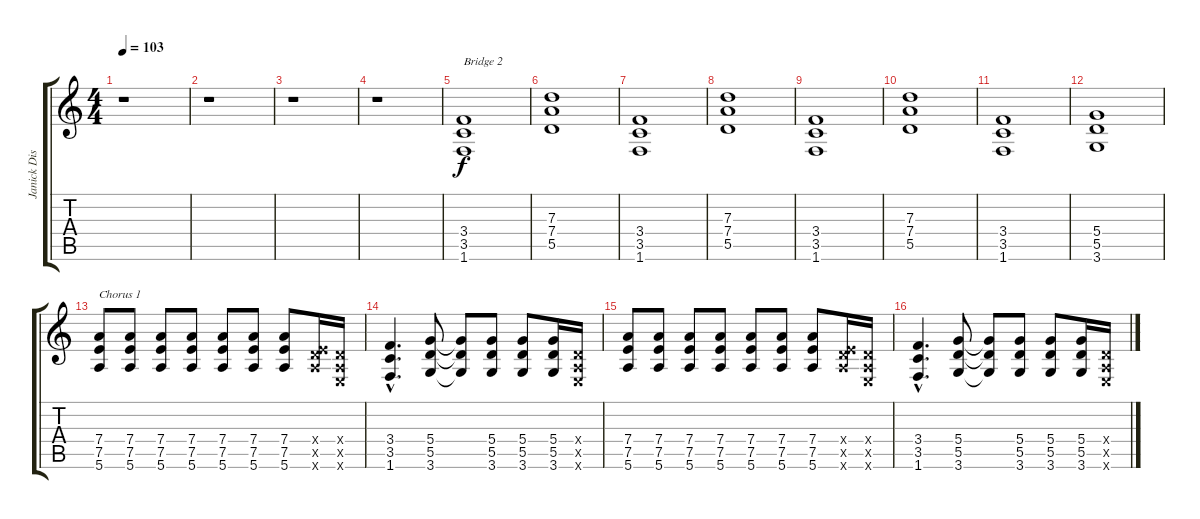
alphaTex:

\track ("Janick Distortion" "Janick Dis") {instrument distortionguitar}
\staff {score tabs}
\tuning (E4 B3 G3 D3 A2 E2) {hide}
\ts (4 4)
\tempo 103
\clef g2
\ks c
r.1{dy f} |
r.1 |
r.1 |
r.1 |
(3.4 3.5 1.6).1{txt "Bridge 2"} |
(7.3 7.4 5.5).1 |
(3.4 3.5 1.6).1 |
(7.3 7.4 5.5).1 |
(3.4 3.5 1.6).1 |
(7.3 7.4 5.5).1 |
(3.4 3.5 1.6).1 |
(5.4 5.5 3.6).1 |
(7.4 7.5 5.6).8{txt "Chorus 1"} (7.4 7.5 5.6).8 (7.4 7.5 5.6).8 (7.4 7.5 5.6).8 (7.4 7.5 5.6).8 (7.4 7.5 5.6).8 (7.4 7.5 5.6).8 (0.4{x} 7.5{x} 5.6{x}).16 (0.4{x} 0.5{x} 0.6{x}).16 |
(3.4{hac} 3.5{hac} 1.6{hac}).4{d} (5.4 5.5 3.6).8 (5.4{t} 5.5{t} 3.6{t}).8 (5.4 5.5 3.6).8 (5.4 5.5 3.6).8 (5.4 5.5 3.6).16 (0.4{x} 0.5{x} 0.6{x}).16 |
(7.4 7.5 5.6).8 (7.4 7.5 5.6).8 (7.4 7.5 5.6).8 (7.4 7.5 5.6).8 (7.4 7.5 5.6).8 (7.4 7.5 5.6).8 (7.4 7.5 5.6).8 (0.4{x} 7.5{x} 5.6{x}).16 (0.4{x} 0.5{x} 0.6{x}).16 |
(3.4{hac} 3.5{hac} 1.6{hac}).4{d} (5.4 5.5 3.6).8 (5.4{t} 5.5{t} 3.6{t}).8 (5.4 5.5 3.6).8 (5.4 5.5 3.6).8 (5.4 5.5 3.6).16 (0.4{x} 0.5{x} 0.6{x}).16
